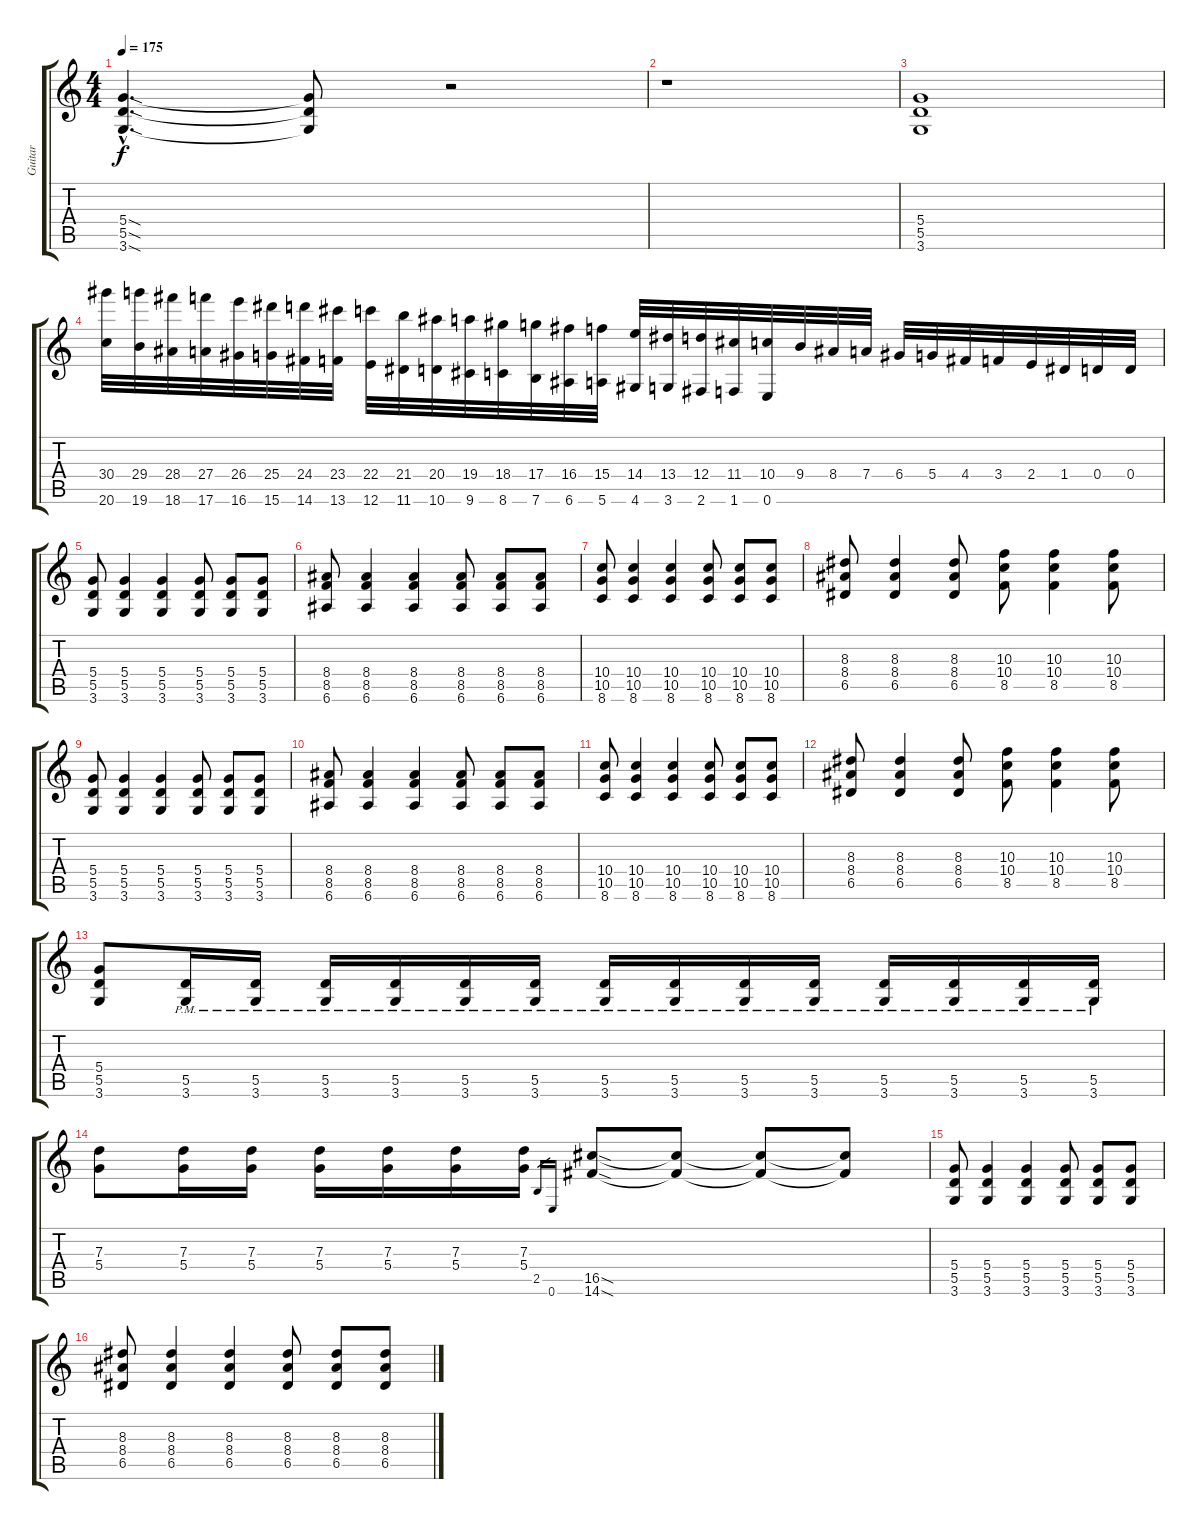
\track ("Guitar" "Guitar") {instrument distortionguitar}
\staff {score tabs}
\tuning (E4 B3 G3 D3 A2 E2) {hide}
\ts (4 4)
\tempo 175
\clef g2
\ks c
(5.4{sod hac} 5.5{sod hac} 3.6{sod hac}).4{d dy f} (5.4{t} 5.5{t} 3.6{t}).8 r.2 |
r.1 |
(5.4 5.5 3.6).1 |
(30.4 20.6).32 (29.4 19.6).32 (28.4 18.6).32 (27.4 17.6).32 (26.4 16.6).32 (25.4 15.6).32 (24.4 14.6).32 (23.4 13.6).32 (22.4 12.6).32 (21.4 11.6).32 (20.4 10.6).32 (19.4 9.6).32 (18.4 8.6).32 (17.4 7.6).32 (16.4 6.6).32 (15.4 5.6).32 (14.4 4.6).32 (13.4 3.6).32 (12.4 2.6).32 (11.4 1.6).32 (10.4 0.6).32 9.4.32 8.4.32 7.4.32 6.4.32 5.4.32 4.4.32 3.4.32 2.4.32 1.4.32 0.4.32 0.4.32 |
(5.4 5.5 3.6).8 (5.4 5.5 3.6).4 (5.4 5.5 3.6).4 (5.4 5.5 3.6).8 (5.4 5.5 3.6).8 (5.4 5.5 3.6).8 |
(8.4 8.5 6.6).8 (8.4 8.5 6.6).4 (8.4 8.5 6.6).4 (8.4 8.5 6.6).8 (8.4 8.5 6.6).8 (8.4 8.5 6.6).8 |
(10.4 10.5 8.6).8 (10.4 10.5 8.6).4 (10.4 10.5 8.6).4 (10.4 10.5 8.6).8 (10.4 10.5 8.6).8 (10.4 10.5 8.6).8 |
(8.3 8.4 6.5).8 (8.3 8.4 6.5).4 (8.3 8.4 6.5).8 (10.3 10.4 8.5).8 (10.3 10.4 8.5).4 (10.3 10.4 8.5).8 |
(5.4 5.5 3.6).8 (5.4 5.5 3.6).4 (5.4 5.5 3.6).4 (5.4 5.5 3.6).8 (5.4 5.5 3.6).8 (5.4 5.5 3.6).8 |
(8.4 8.5 6.6).8 (8.4 8.5 6.6).4 (8.4 8.5 6.6).4 (8.4 8.5 6.6).8 (8.4 8.5 6.6).8 (8.4 8.5 6.6).8 |
(10.4 10.5 8.6).8 (10.4 10.5 8.6).4 (10.4 10.5 8.6).4 (10.4 10.5 8.6).8 (10.4 10.5 8.6).8 (10.4 10.5 8.6).8 |
(8.3 8.4 6.5).8 (8.3 8.4 6.5).4 (8.3 8.4 6.5).8 (10.3 10.4 8.5).8 (10.3 10.4 8.5).4 (10.3 10.4 8.5).8 |
(5.4 5.5 3.6).8 (5.5{pm} 3.6{pm}).16 (5.5{pm} 3.6{pm}).16 (5.5{pm} 3.6{pm}).16 (5.5{pm} 3.6{pm}).16 (5.5{pm} 3.6{pm}).16 (5.5{pm} 3.6{pm}).16 (5.5{pm} 3.6{pm}).16 (5.5{pm} 3.6{pm}).16 (5.5{pm} 3.6{pm}).16 (5.5{pm} 3.6{pm}).16 (5.5{pm} 3.6{pm}).16 (5.5{pm} 3.6{pm}).16 (5.5{pm} 3.6{pm}).16 (5.5{pm} 3.6{pm}).16 |
(7.3 5.4).8 (7.3 5.4).16 (7.3 5.4).16 (7.3 5.4).16 (7.3 5.4).16 (7.3 5.4).16 (7.3 5.4).16 2.5.16{gr} 0.6.16{gr} (16.5{sod} 14.6{sod}).8 (16.5{t} 14.6{t}).8 (16.5{t} 14.6{t}).8 (16.5{t} 14.6{t}).8 |
(5.4 5.5 3.6).8 (5.4 5.5 3.6).4 (5.4 5.5 3.6).4 (5.4 5.5 3.6).8 (5.4 5.5 3.6).8 (5.4 5.5 3.6).8 |
(8.3 8.4 6.5).8 (8.3 8.4 6.5).4 (8.3 8.4 6.5).4 (8.3 8.4 6.5).8 (8.3 8.4 6.5).8 (8.3 8.4 6.5).8
